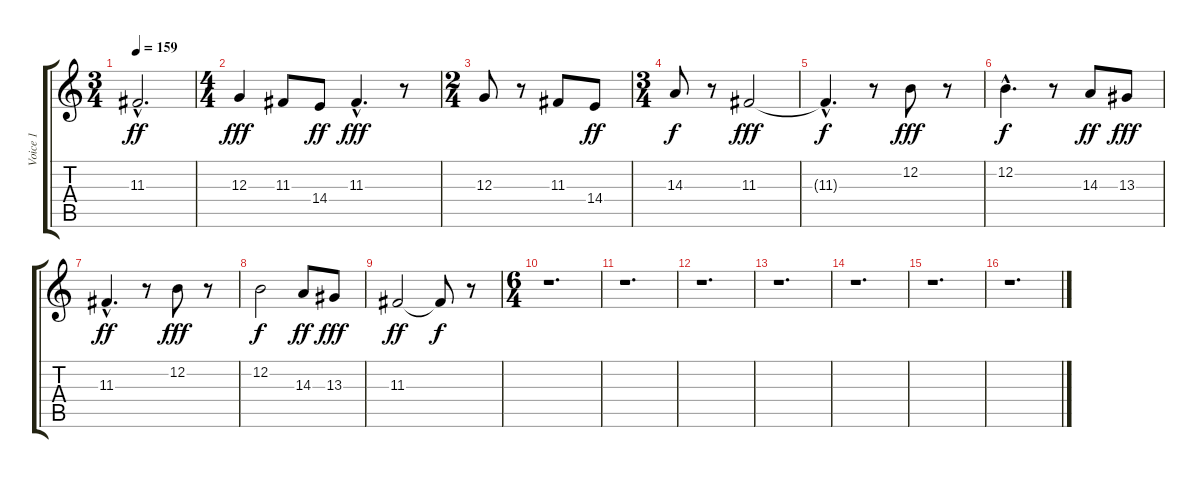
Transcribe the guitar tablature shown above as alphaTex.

\track ("Voice 1" "Voice 1") {instrument choiraahs}
\staff {score tabs}
\tuning (E4 B3 G3 D3 A2 E2) {hide}
\ts (3 4)
\tempo 159
\clef g2
\ks c
11.3{hac}.2{d dy ff} |
\ts (4 4)
12.3.4{dy fff} 11.3.8 14.4.8{dy ff} 11.3{hac}.4{d dy fff} r.8 |
\ts (2 4)
12.3.8 r.8 11.3.8 14.4.8{dy ff} |
\ts (3 4)
14.3.8{dy f} r.8 11.3.2{dy fff} |
11.3{hac t}.4{d dy f} r.8 12.2.8{dy fff} r.8 |
12.2{hac}.4{d dy f} r.8 14.3.8{dy ff} 13.3.8{dy fff} |
11.3{hac}.4{d dy ff} r.8 12.2.8{dy fff} r.8 |
12.2.2{dy f} 14.3.8{dy ff} 13.3.8{dy fff} |
11.3.2{dy ff} 11.3{t}.8{dy f} r.8 |
\ts (6 4)
r.1{d} |
r.1{d} |
r.1{d} |
r.1{d} |
r.1{d} |
r.1{d} |
r.1{d}
